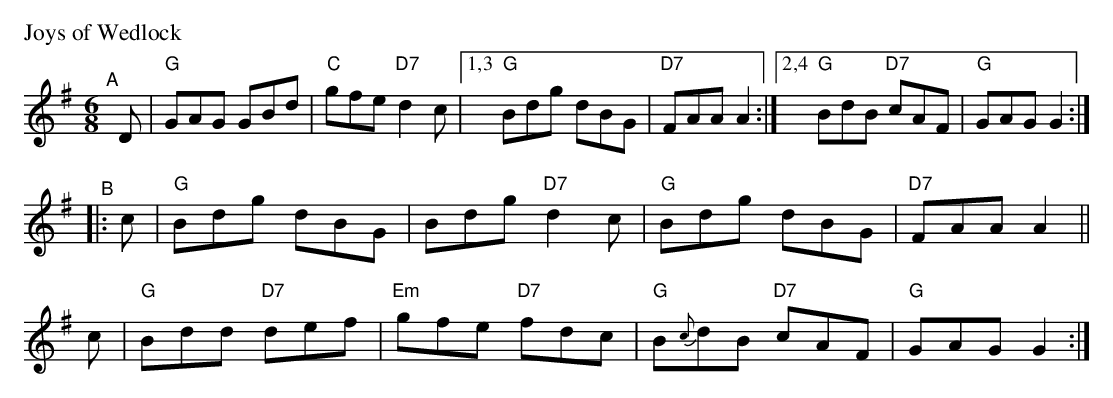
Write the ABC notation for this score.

X:1
P: Joys of Wedlock
M: 6/8
L: 1/8
K: G
"^A"[|] D |\
"G"GAG GBd | "C"gfe "D7"d2c |[1,3 "G"Bdg     dBG | "D7"FAA A2 \
                           :|[2,4 "G"BdB "D7"cAF |  "G"GAG G2 :|
"^B"|:\
c | "G"Bdg     dBG |     Bdg "D7"d2c | "G"Bdg dBG | "D7"FAA A2 ||
c | "G"Bdd "D7"def | "Em"gfe "D7"fdc | "G"B{c}dB "D7"cAF | "G"GAG G2 :|
